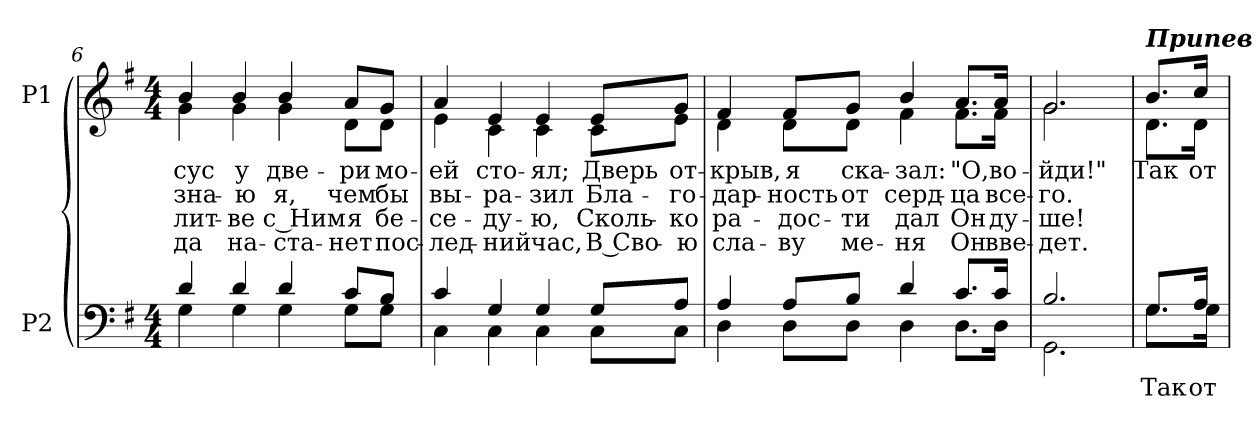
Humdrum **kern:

**kern	**text	**kern	**text	**text	**text	**text
*part2	*part2	*part1	*part1	*part1	*part1	*part1
*staff2	*staff2	*staff1	*staff1	*staff1	*staff1	*staff1
*I"P2	*	*I"P1	*	*	*	*
*clefF4	*	*clefG2	*	*	*	*
*k[f#]	*	*k[f#]	*	*	*	*
*G:	*	*G:	*	*	*	*
*M4/4	*	*M4/4	*	*	*	*
=6	=6	=6	=6	=6	=6	=6
*^	*	*	*	*	*	*
!	!	!	!	!LO:LY:b:color=#000000	!LO:LY:b:color=#000000	!LO:LY:b:color=#000000	!LO:LY:b:color=#000000
*	*	*	*^	*	*	*	*
4di/	4Gi\	.	4bi/	4gi\	-сус	зна-	-лит-	-да
!	!	!	!	!	!LO:LY:b:color=#000000	!LO:LY:b:color=#000000	!LO:LY:b:color=#000000	!LO:LY:b:color=#000000
4di/	4Gi\	.	4bi/	4gi\	у	-ю	-ве	на-
!	!	!	!	!	!LO:LY:b:color=#000000	!LO:LY:b:color=#000000	!LO:LY:b:color=#000000	!LO:LY:b:color=#000000
4di/	4Gi\	.	4bi/	4gi\	две-	я,	с Ним	-ста-
!	!	!	!	!	!LO:LY:b:color=#000000	!LO:LY:b:color=#000000	!LO:LY:b:color=#000000	!LO:LY:b:color=#000000
8ci/L	8Gi\L	.	8ai/L	8di\L	-ри	чем	я	-нет
!	!	!	!	!	!LO:LY:b:color=#000000	!LO:LY:b:color=#000000	!LO:LY:b:color=#000000	!LO:LY:b:color=#000000
8Bi/J	8Gi\J	.	8gi/J	8di\J	мо-	бы	бе-	пос-
!!LO:LB:g=z	!!
=7	=7	=7	=7	=7	=7	=7	=7	=7
!	!	!	!	!	!LO:LY:b:color=#000000	!LO:LY:b:color=#000000	!LO:LY:b:color=#000000	!LO:LY:b:color=#000000
4ci/	4Ci\	.	4ai/	4ei\	-ей	вы-	-се-	-лед-
!	!	!	!	!	!LO:LY:b:color=#000000	!LO:LY:b:color=#000000	!LO:LY:b:color=#000000	!LO:LY:b:color=#000000
4Gi/	4Ci\	.	4ei/	4ci\	сто-	-ра-	-ду-	-ний
!	!	!	!	!	!LO:LY:b:color=#000000	!LO:LY:b:color=#000000	!LO:LY:b:color=#000000	!LO:LY:b:color=#000000
4Gi/	4Ci\	.	4ei/	4ci\	-ял;	-зил	-ю,	час,
!	!	!	!	!	!LO:LY:b:color=#000000	!LO:LY:b:color=#000000	!LO:LY:b:color=#000000	!LO:LY:b:color=#000000
8Gi/L	8Ci\L	.	8ei/L	8ci\L	Дверь	Бла-	Сколь-	В Сво-
!	!	!	!	!	!LO:LY:b:color=#000000	!LO:LY:b:color=#000000	!LO:LY:b:color=#000000	!LO:LY:b:color=#000000
8Ai/J	8Ci\J	.	8gi/J	8ei\J	от-	-го-	-ко	-ю
=8	=8	=8	=8	=8	=8	=8	=8	=8
!	!	!	!	!	!LO:LY:b:color=#000000	!LO:LY:b:color=#000000	!LO:LY:b:color=#000000	!LO:LY:b:color=#000000
4Ai/	4Di\	.	4f#i/	4di\	-крыв,	-дар-	ра-	сла-
!	!	!	!	!	!LO:LY:b:color=#000000	!LO:LY:b:color=#000000	!LO:LY:b:color=#000000	!LO:LY:b:color=#000000
8Ai/L	8Di\L	.	8f#i/L	8di\L	я	-ность	-дос-	-ву
!	!	!	!	!	!LO:LY:b:color=#000000	!LO:LY:b:color=#000000	!LO:LY:b:color=#000000	!LO:LY:b:color=#000000
8Bi/J	8Di\J	.	8gi/J	8di\J	ска-	от	-ти	ме-
!	!	!	!	!	!LO:LY:b:color=#000000	!LO:LY:b:color=#000000	!LO:LY:b:color=#000000	!LO:LY:b:color=#000000
4di/	4Di\	.	4bi/	4f#i\	-зал:	серд-	дал	-ня
!	!	!	!	!	!LO:LY:b:color=#000000	!LO:LY:b:color=#000000	!LO:LY:b:color=#000000	!LO:LY:b:color=#000000
8.ci/L	8.Di\L	.	8.ai/L	8.f#i\L	"О,	-ца	Он	Он
!	!	!	!	!	!LO:LY:b:color=#000000	!LO:LY:b:color=#000000	!LO:LY:b:color=#000000	!LO:LY:b:color=#000000
16ci/Jk	16Di\Jk	.	16ai/Jk	16f#i\Jk	во-	все-	ду-	вве-
=9	=9	=9	=9	=9	=9	=9	=9	=9
!	!	!	!	!	!LO:LY:b:color=#000000	!LO:LY:b:color=#000000	!LO:LY:b:color=#000000	!LO:LY:b:color=#000000
2.Bi/	2.GGi\	.	2.gi/	2.gi\	-йди!"	-го.	-ше!	-дет.
!!LO:PB:g=z	!!
=10	=10	=10	=10	=10	=10	=10	=10	=10
!	!	!LO:LY:a:color=#000000	!	!	!	!	!	!
!	!	!	!LO:TX:a:Bi:t=Припев	!	!	!	!	!
!	!	!	!	!	!LO:LY:b:color=#000000	!	!	!
8.Gi/L	8.Gi\L	Так	8.bi/L	8.di\L	Так	.	.	.
!	!	!LO:LY:a:color=#000000	!	!	!	!	!	!
!	!	!	!	!	!LO:LY:b:color=#000000	!	!	!
16Ai/Jk	16Gi\Jk	от-	16cci/Jk	16di\Jk	от-	.	.	.
*v	*v	*	*	*	*	*	*	*
*	*	*v	*v	*	*	*	*
=	=	=	=	=	=	=
*-	*-	*-	*-	*-	*-	*-
